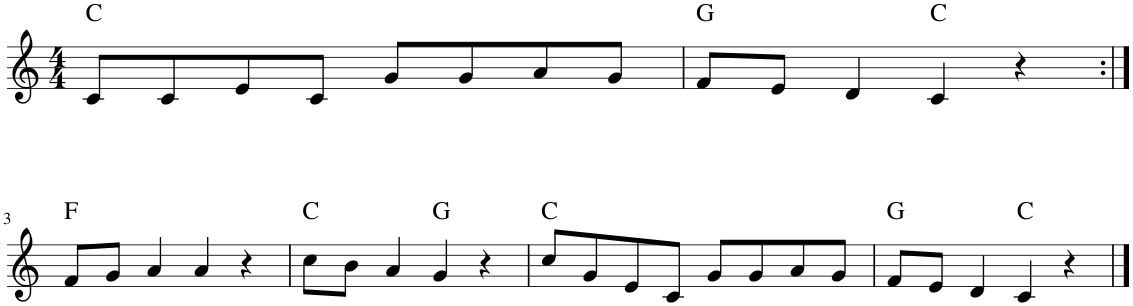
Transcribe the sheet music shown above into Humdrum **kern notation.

**kern	**harte
*part1	*part1
*staff1	*
*I"Piano	*
*I'Pno	*
*clefG2	*
*k[]	*
*M4/4	*
=1	=1
8c/L	C:maj
8c/	.
8e/	.
8c/J	.
8g/L	.
8g/	.
8a/	.
8g/J	.
=2	=2
8f/L	G:maj
8e/J	.
4d/	.
4c/	C:maj
4r	.
!!LO:LB:g=z
=3:|!	=3:|!
8f/L	F:maj
8g/J	.
4a/	.
4a/	.
4r	.
=4	=4
8cc\L	C:maj
8b\J	.
4a/	.
4g/	G:maj
4r	.
=5	=5
8cc/L	C:maj
8g/	.
8e/	.
8c/J	.
8g/L	.
8g/	.
8a/	.
8g/J	.
=6	=6
8f/L	G:maj
8e/J	.
4d/	.
4c/	C:maj
4r	.
==	==
*-	*-
